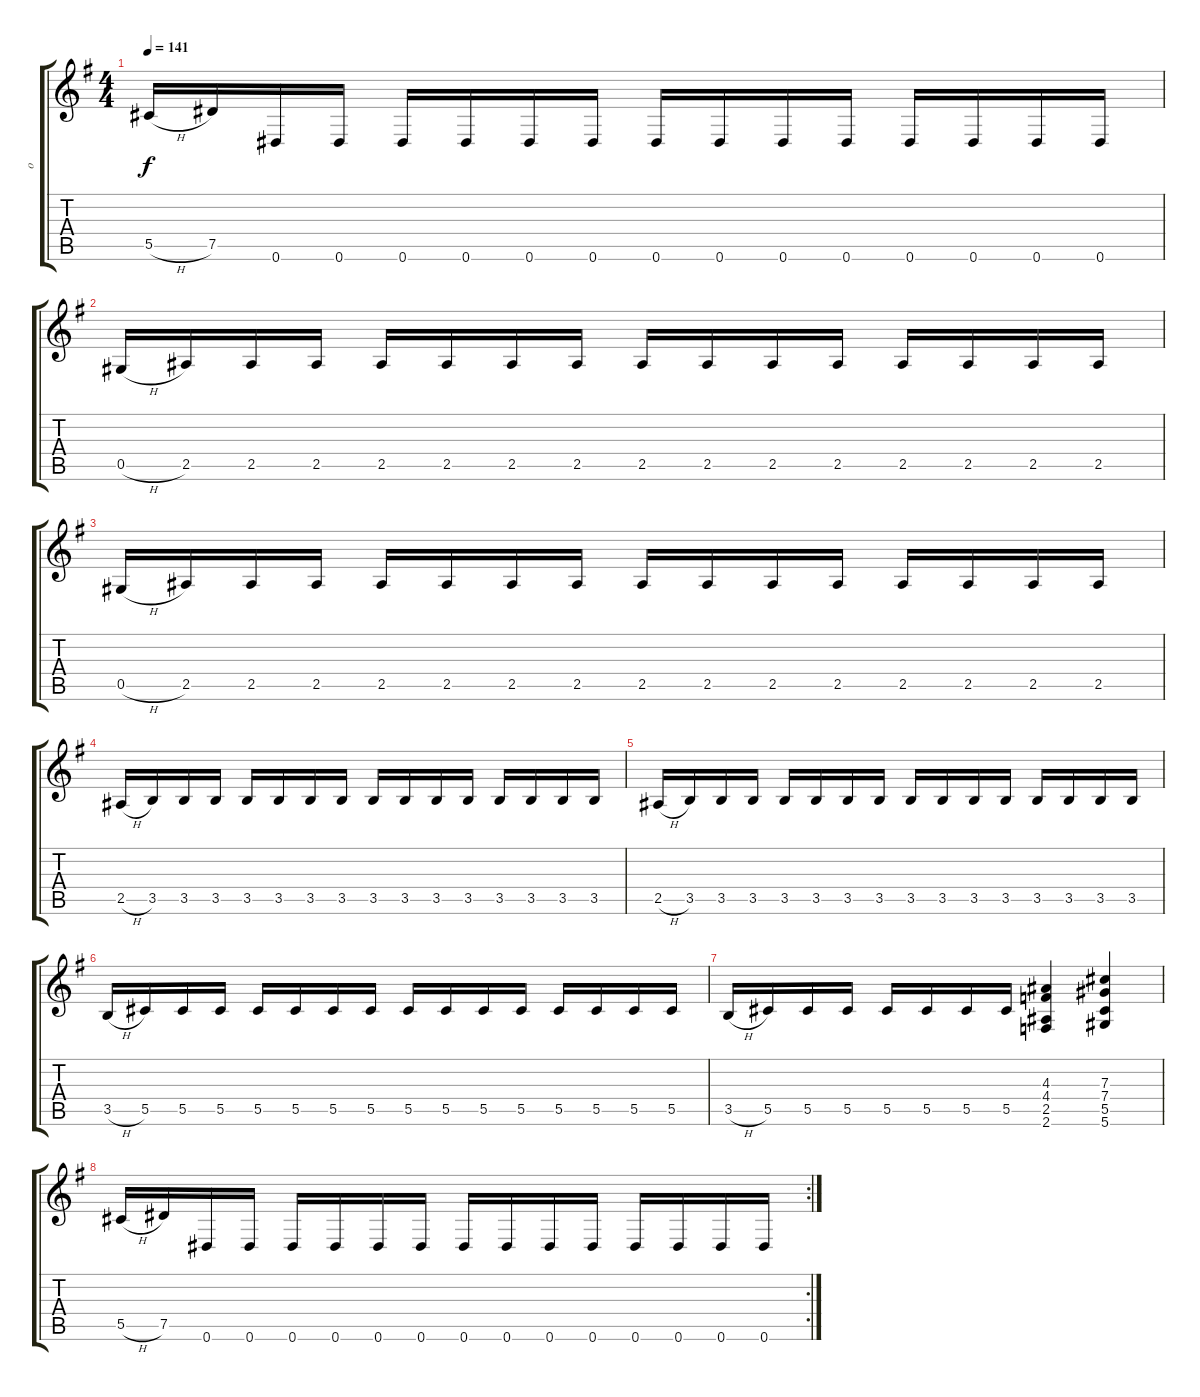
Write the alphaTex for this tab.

\track ("o" "o") {instrument overdrivenguitar}
\staff {score tabs}
\tuning (Eb4 Bb3 Gb3 Db3 Ab2 Eb2) {hide}
\ts (4 4)
\tempo 141
\clef g2
\ks g
5.5{h}.16{dy f} 7.5.16 0.6.16 0.6.16 0.6.16 0.6.16 0.6.16 0.6.16 0.6.16 0.6.16 0.6.16 0.6.16 0.6.16 0.6.16 0.6.16 0.6.16 |
0.5{h}.16 2.5.16 2.5.16 2.5.16 2.5.16 2.5.16 2.5.16 2.5.16 2.5.16 2.5.16 2.5.16 2.5.16 2.5.16 2.5.16 2.5.16 2.5.16 |
0.5{h}.16 2.5.16 2.5.16 2.5.16 2.5.16 2.5.16 2.5.16 2.5.16 2.5.16 2.5.16 2.5.16 2.5.16 2.5.16 2.5.16 2.5.16 2.5.16 |
2.5{h}.16 3.5.16 3.5.16 3.5.16 3.5.16 3.5.16 3.5.16 3.5.16 3.5.16 3.5.16 3.5.16 3.5.16 3.5.16 3.5.16 3.5.16 3.5.16 |
2.5{h}.16 3.5.16 3.5.16 3.5.16 3.5.16 3.5.16 3.5.16 3.5.16 3.5.16 3.5.16 3.5.16 3.5.16 3.5.16 3.5.16 3.5.16 3.5.16 |
3.5{h}.16 5.5.16 5.5.16 5.5.16 5.5.16 5.5.16 5.5.16 5.5.16 5.5.16 5.5.16 5.5.16 5.5.16 5.5.16 5.5.16 5.5.16 5.5.16 |
3.5{h}.16 5.5.16 5.5.16 5.5.16 5.5.16 5.5.16 5.5.16 5.5.16 (4.3 4.4 2.5 2.6).4 (7.3 7.4 5.5 5.6).4 |
\rc 2
5.5{h}.16 7.5.16 0.6.16 0.6.16 0.6.16 0.6.16 0.6.16 0.6.16 0.6.16 0.6.16 0.6.16 0.6.16 0.6.16 0.6.16 0.6.16 0.6.16
